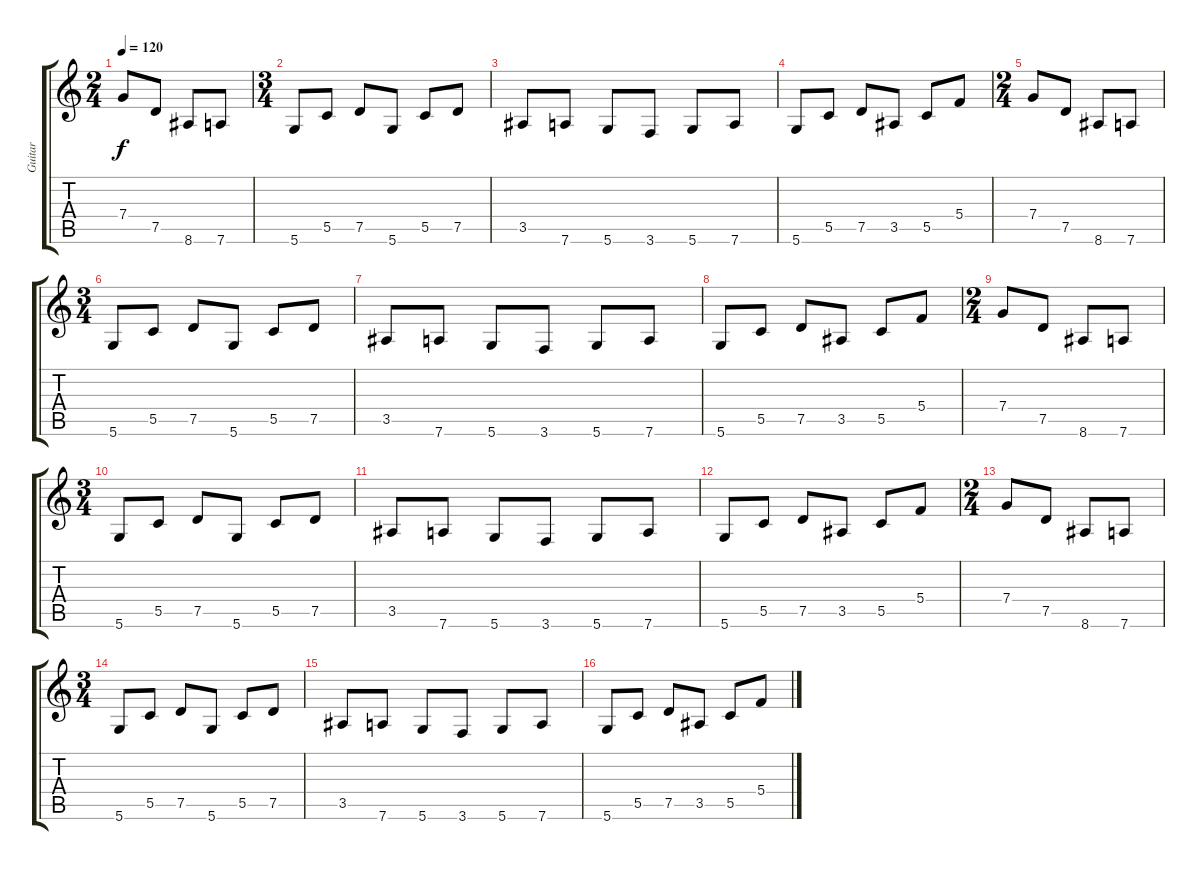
\track ("Guitar" "Guitar") {instrument distortionguitar}
\staff {score tabs}
\tuning (D4 A3 F3 C3 G2 D2) {hide}
\ts (2 4)
\tempo 120
\clef g2
\ks c
7.4.8{dy f} 7.5.8 8.6.8 7.6.8 |
\ts (3 4)
5.6.8 5.5.8 7.5.8 5.6.8 5.5.8 7.5.8 |
3.5.8 7.6.8 5.6.8 3.6.8 5.6.8 7.6.8 |
5.6.8 5.5.8 7.5.8 3.5.8 5.5.8 5.4.8 |
\ts (2 4)
7.4.8 7.5.8 8.6.8 7.6.8 |
\ts (3 4)
5.6.8 5.5.8 7.5.8 5.6.8 5.5.8 7.5.8 |
3.5.8 7.6.8 5.6.8 3.6.8 5.6.8 7.6.8 |
5.6.8 5.5.8 7.5.8 3.5.8 5.5.8 5.4.8 |
\ts (2 4)
7.4.8 7.5.8 8.6.8 7.6.8 |
\ts (3 4)
5.6.8 5.5.8 7.5.8 5.6.8 5.5.8 7.5.8 |
3.5.8 7.6.8 5.6.8 3.6.8 5.6.8 7.6.8 |
5.6.8 5.5.8 7.5.8 3.5.8 5.5.8 5.4.8 |
\ts (2 4)
7.4.8 7.5.8 8.6.8 7.6.8 |
\ts (3 4)
5.6.8 5.5.8 7.5.8 5.6.8 5.5.8 7.5.8 |
3.5.8 7.6.8 5.6.8 3.6.8 5.6.8 7.6.8 |
5.6.8 5.5.8 7.5.8 3.5.8 5.5.8 5.4.8
